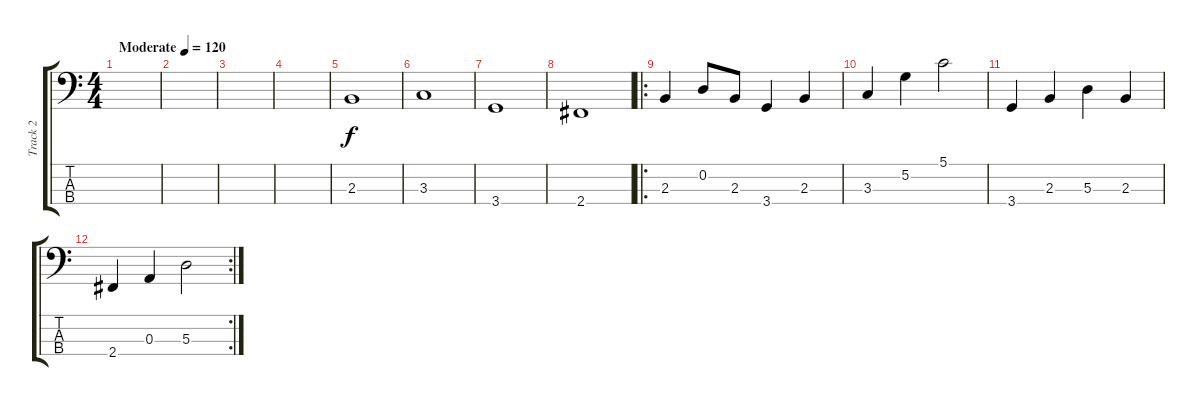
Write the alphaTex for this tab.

\track ("Track 2" "Track 2") {instrument electricbassfinger}
\staff {score tabs}
\tuning (G2 D2 A1 E1) {hide}
\ts (4 4)
\tempo (120 "Moderate")
\clef f4
\ks c
|
|
|
|
2.3.1 |
3.3.1 |
3.4.1 |
2.4.1 |
\ro
2.3.4 0.2.8 2.3.8 3.4.4 2.3.4 |
3.3.4 5.2.4 5.1.2 |
3.4.4 2.3.4 5.3.4 2.3.4 |
\rc 2
2.4.4 0.3.4 5.3.2
